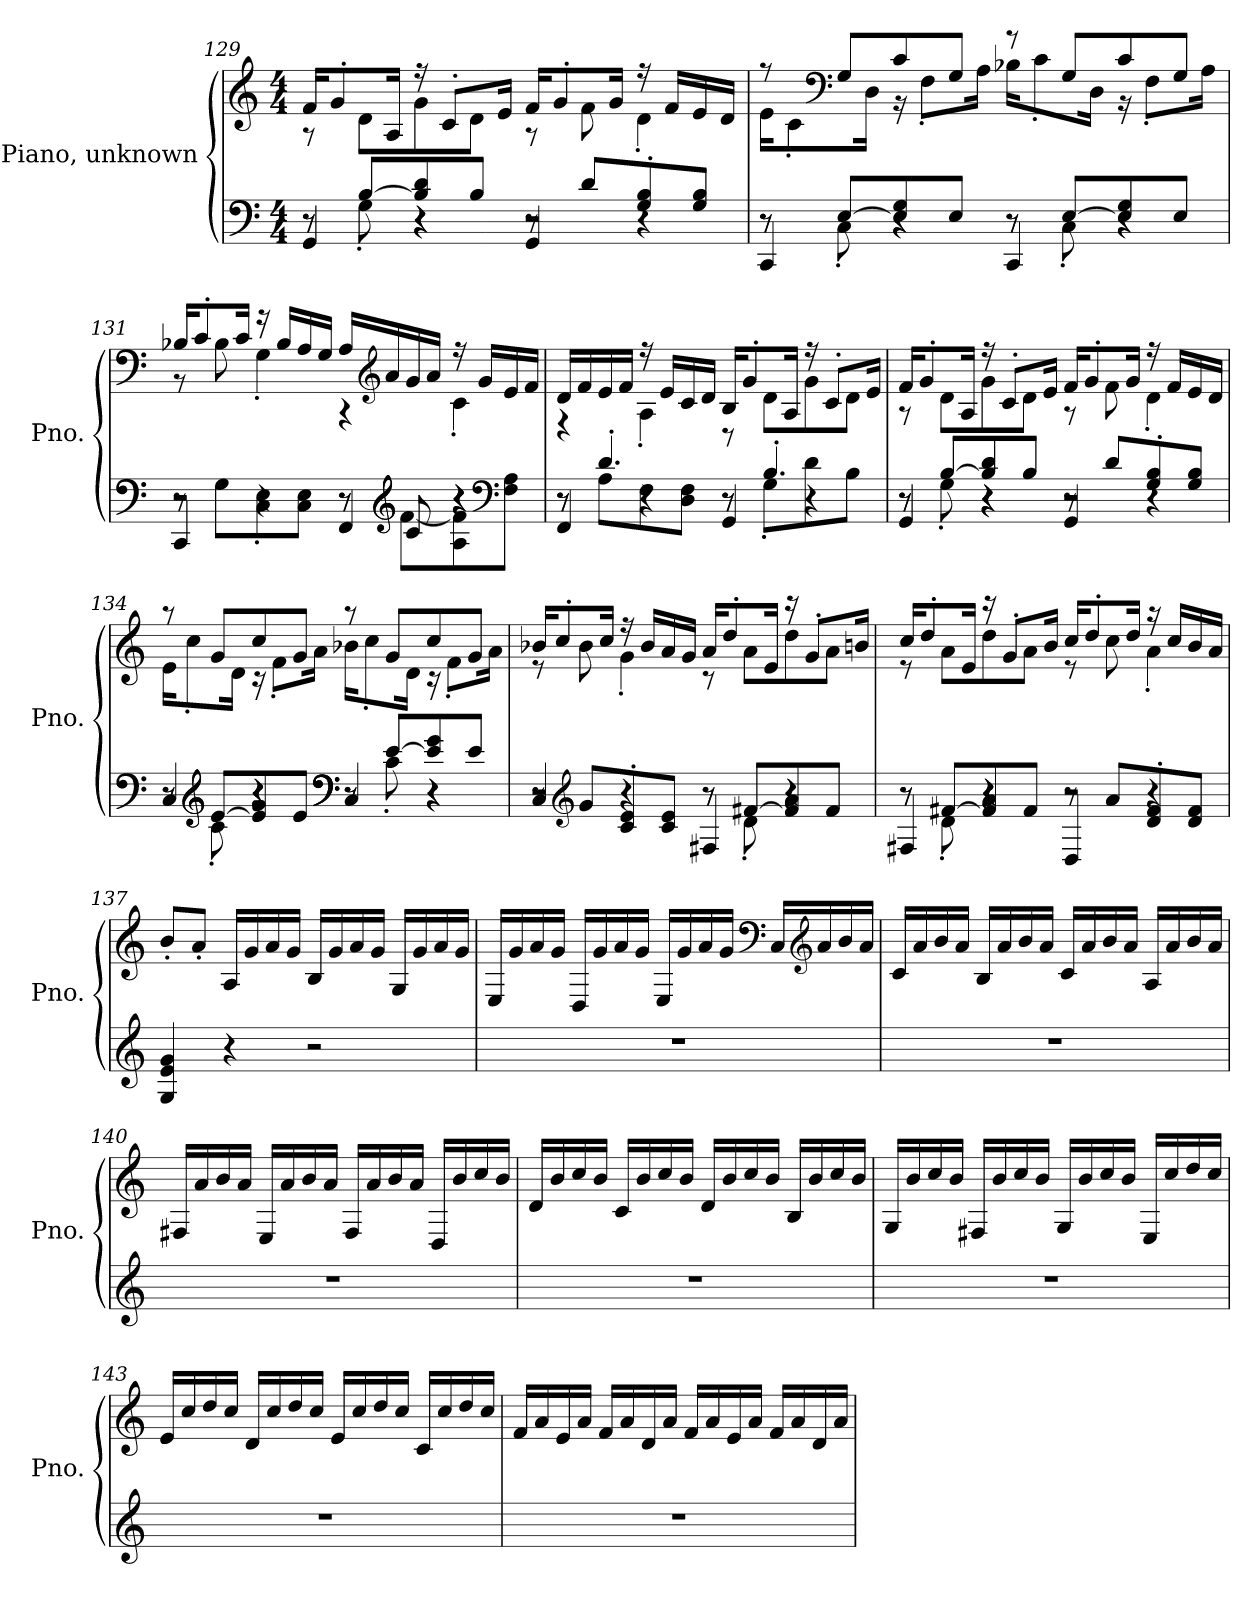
**kern	**kern
*part1	*part1
*staff2	*staff1
*I"Piano, unknown	*
*I'Pno.	*
*clefF4	*clefG2
*k[]	*k[]
*M4/4	*M4/4
=129	=129
*^	*^
*	*^	*	*
8r	8r	4GG/	16f/KL	8r
.	.	.	8g'/	.
[8B/L	8G'\	.	.	8d\L
.	.	.	16A/Jk	.
8B/] 8d/	4r	4r	16r	8g\
.	.	.	8c'/L	.
8B/J	.	.	.	8d\J
.	.	.	16e/Jk	.
8r	2r	4GG/	16f/KL	8r
.	.	.	8g'/	.
8d/L	.	.	.	8f\
.	.	.	16g/Jk	.
8G/' 8B/'	.	4r	16r	4d'\
.	.	.	16f/LL	.
8G/ 8B/J	.	.	16e/	.
.	.	.	16d/JJ	.
!!LO:LB:g=z	!!
=130	=130	=130	=130	=130
8r	8r	4CC/	8r	16e\KL
.	.	.	.	8c'\
*	*	*	*clefF4	*
[8E/L	8C'\	.	8G/L	.
.	.	.	.	16D\Jk
8E/] 8G/	4r	4r	8c/	16r
.	.	.	.	8F'\L
8E/J	.	.	8G/J	.
.	.	.	.	16A\Jk
8r	8r	4CC/	8r	16B-X\KL
.	.	.	.	8c'\
[8E/L	8C'\	.	8G/L	.
.	.	.	.	16D\Jk
8E/] 8G/	4r	4r	8c/	16r
.	.	.	.	8F'\L
8E/J	.	.	8G/J	.
.	.	.	.	16A\Jk
=131	=131	=131	=131	=131
2r	8r	4CC/	16B-X/KL	8r
.	.	.	8c'/	.
.	8G\L	.	.	8B-\
.	.	.	16c/Jk	.
.	8C\' 8E\'	4r	16r	4G'\
.	.	.	16B-/LL	.
.	8C\ 8E\J	.	16A/	.
.	.	.	16G/JJ	.
8r	8r	4FF/	16A/LL	4r
*	*	*	*clefG2	*
.	.	.	16a/	.
*clefG2	*	*	*	*
8c/	[8f\L	.	16g/	.
.	.	.	16a/JJ	.
4r	8A\ 8f\]	4r	16r	4c'\
.	.	.	16g/LL	.
*clefF4	*	*	*	*
.	8F\ 8A\J	.	16e/	.
.	.	.	16f/JJ	.
!!LO:LB:g=z	!!
=132	=132	=132	=132	=132
8r	8r	4FF/	16d/LL	4r
.	.	.	16f/	.
4.d'/	8A\L	.	16e/	.
.	.	.	16f/JJ	.
.	8F\	4r	16r	4A'\
.	.	.	16e/LL	.
.	8D\ 8F\J	.	16c/	.
.	.	.	16d/JJ	.
8r	8r	4GG/	16B/KL	8r
.	.	.	8g'/	.
4.B'/	8G'\L	.	.	8d\L
.	.	.	16A/Jk	.
.	8d\	4r	16r	8g\
.	.	.	8c'/L	.
.	8B\J	.	.	8d\J
.	.	.	16e/Jk	.
=133	=133	=133	=133	=133
8r	8r	4GG/	16f/KL	8r
.	.	.	8g'/	.
[8B/L	8G'\	.	.	8d\L
.	.	.	16A/Jk	.
8B/] 8d/	4r	4r	16r	8g\
.	.	.	8c'/L	.
8B/J	.	.	.	8d\J
.	.	.	16e/Jk	.
8r	2r	4GG/	16f/KL	8r
.	.	.	8g'/	.
8d/L	.	.	.	8f\
.	.	.	16g/Jk	.
8G/' 8B/'	.	4r	16r	4d'\
.	.	.	16f/LL	.
8G/ 8B/J	.	.	16e/	.
.	.	.	16d/JJ	.
!!LO:PB:g=z	!!
=134	=134	=134	=134	=134
8r	8r	4C/	8r	16e\KL
.	.	.	.	8cc'\
*clefG2	*	*	*	*
[8e/L	8c'\	.	8g/L	.
.	.	.	.	16d\Jk
8e/] 8g/	4r	4r	8cc/	16r
.	.	.	.	8f'\L
8e/J	.	.	8g/J	.
.	.	.	.	16a\Jk
*clefF4	*	*	*	*
8r	8r	4C/	8r	16b-X\KL
.	.	.	.	8cc'\
[8e/L	8c'\	.	8g/L	.
.	.	.	.	16d\Jk
8e/] 8g/	4r	4r	8cc/	16r
.	.	.	.	8f'\L
8e/J	.	.	8g/J	.
.	.	.	.	16a\Jk
=135	=135	=135	=135	=135
8r	2r	4C/	16b-X/KL	8r
.	.	.	8cc'/	.
*clefG2	*	*	*	*
8g/L	.	.	.	8b-\
.	.	.	16cc/Jk	.
8c/' 8e/'	.	4r	16r	4g'\
.	.	.	16b-/LL	.
8c/ 8e/J	.	.	16a/	.
.	.	.	16g/JJ	.
8r	8r	4F#X/	16a/KL	8r
.	.	.	8dd'/	.
[8f#X/L	8d'\	.	.	8a\L
.	.	.	16e/Jk	.
8f#/] 8a/	4r	4r	16r	8dd\
.	.	.	8g'/L	.
8f#/J	.	.	.	8a\J
.	.	.	16bn/Jk	.
!!LO:LB:g=z	!!
=136	=136	=136	=136	=136
8r	8r	4F#X/	16cc/KL	8r
.	.	.	8dd'/	.
[8f#X/L	8d'\	.	.	8a\L
.	.	.	16e/Jk	.
8f#/] 8a/	4r	4r	16r	8dd\
.	.	.	8g'/L	.
8f#/J	.	.	.	8a\J
.	.	.	16b/Jk	.
8r	2r	4D/	16cc/KL	8r
.	.	.	8dd'/	.
8a/L	.	.	.	8cc\
.	.	.	16dd/Jk	.
8d/' 8f#/'	.	4r	16r	4a'\
.	.	.	16cc/LL	.
8d/ 8f#/J	.	.	16b/	.
.	.	.	16a/JJ	.
*v	*v	*v	*	*
*	*v	*v
=137	=137
4G/ 4e/ 4g/	8b'/L
.	8a'/J
4r	16A/LL
.	16g/
.	16a/
.	16g/JJ
2r	16B/LL
.	16g/
.	16a/
.	16g/JJ
.	16G/LL
.	16g/
.	16a/
.	16g/JJ
!!LO:LB:g=z
=138	=138
1r	16E/LL
.	16g/
.	16a/
.	16g/JJ
.	16D/LL
.	16g/
.	16a/
.	16g/JJ
.	16E/LL
.	16g/
.	16a/
.	16g/JJ
*	*clefF4
.	16C/LL
*	*clefG2
.	16a/
.	16b/
.	16a/JJ
=139	=139
1r	16c/LL
.	16a/
.	16b/
.	16a/JJ
.	16B/LL
.	16a/
.	16b/
.	16a/JJ
.	16c/LL
.	16a/
.	16b/
.	16a/JJ
.	16A/LL
.	16a/
.	16b/
.	16a/JJ
!!LO:LB:g=z
=140	=140
1r	16F#X/LL
.	16a/
.	16b/
.	16a/JJ
.	16E/LL
.	16a/
.	16b/
.	16a/JJ
.	16F#/LL
.	16a/
.	16b/
.	16a/JJ
.	16D/LL
.	16b/
.	16cc/
.	16b/JJ
=141	=141
1r	16d/LL
.	16b/
.	16cc/
.	16b/JJ
.	16c/LL
.	16b/
.	16cc/
.	16b/JJ
.	16d/LL
.	16b/
.	16cc/
.	16b/JJ
.	16B/LL
.	16b/
.	16cc/
.	16b/JJ
!!LO:LB:g=z
=142	=142
1r	16G/LL
.	16b/
.	16cc/
.	16b/JJ
.	16F#X/LL
.	16b/
.	16cc/
.	16b/JJ
.	16G/LL
.	16b/
.	16cc/
.	16b/JJ
.	16E/LL
.	16cc/
.	16dd/
.	16cc/JJ
=143	=143
1r	16e/LL
.	16cc/
.	16dd/
.	16cc/JJ
.	16d/LL
.	16cc/
.	16dd/
.	16cc/JJ
.	16e/LL
.	16cc/
.	16dd/
.	16cc/JJ
.	16c/LL
.	16cc/
.	16dd/
.	16cc/JJ
!!LO:LB:g=z
=144	=144
1r	16f/LL
.	16a/
.	16e/
.	16a/JJ
.	16f/LL
.	16a/
.	16d/
.	16a/JJ
.	16f/LL
.	16a/
.	16e/
.	16a/JJ
.	16f/LL
.	16a/
.	16d/
.	16a/JJ
=	=
*-	*-
